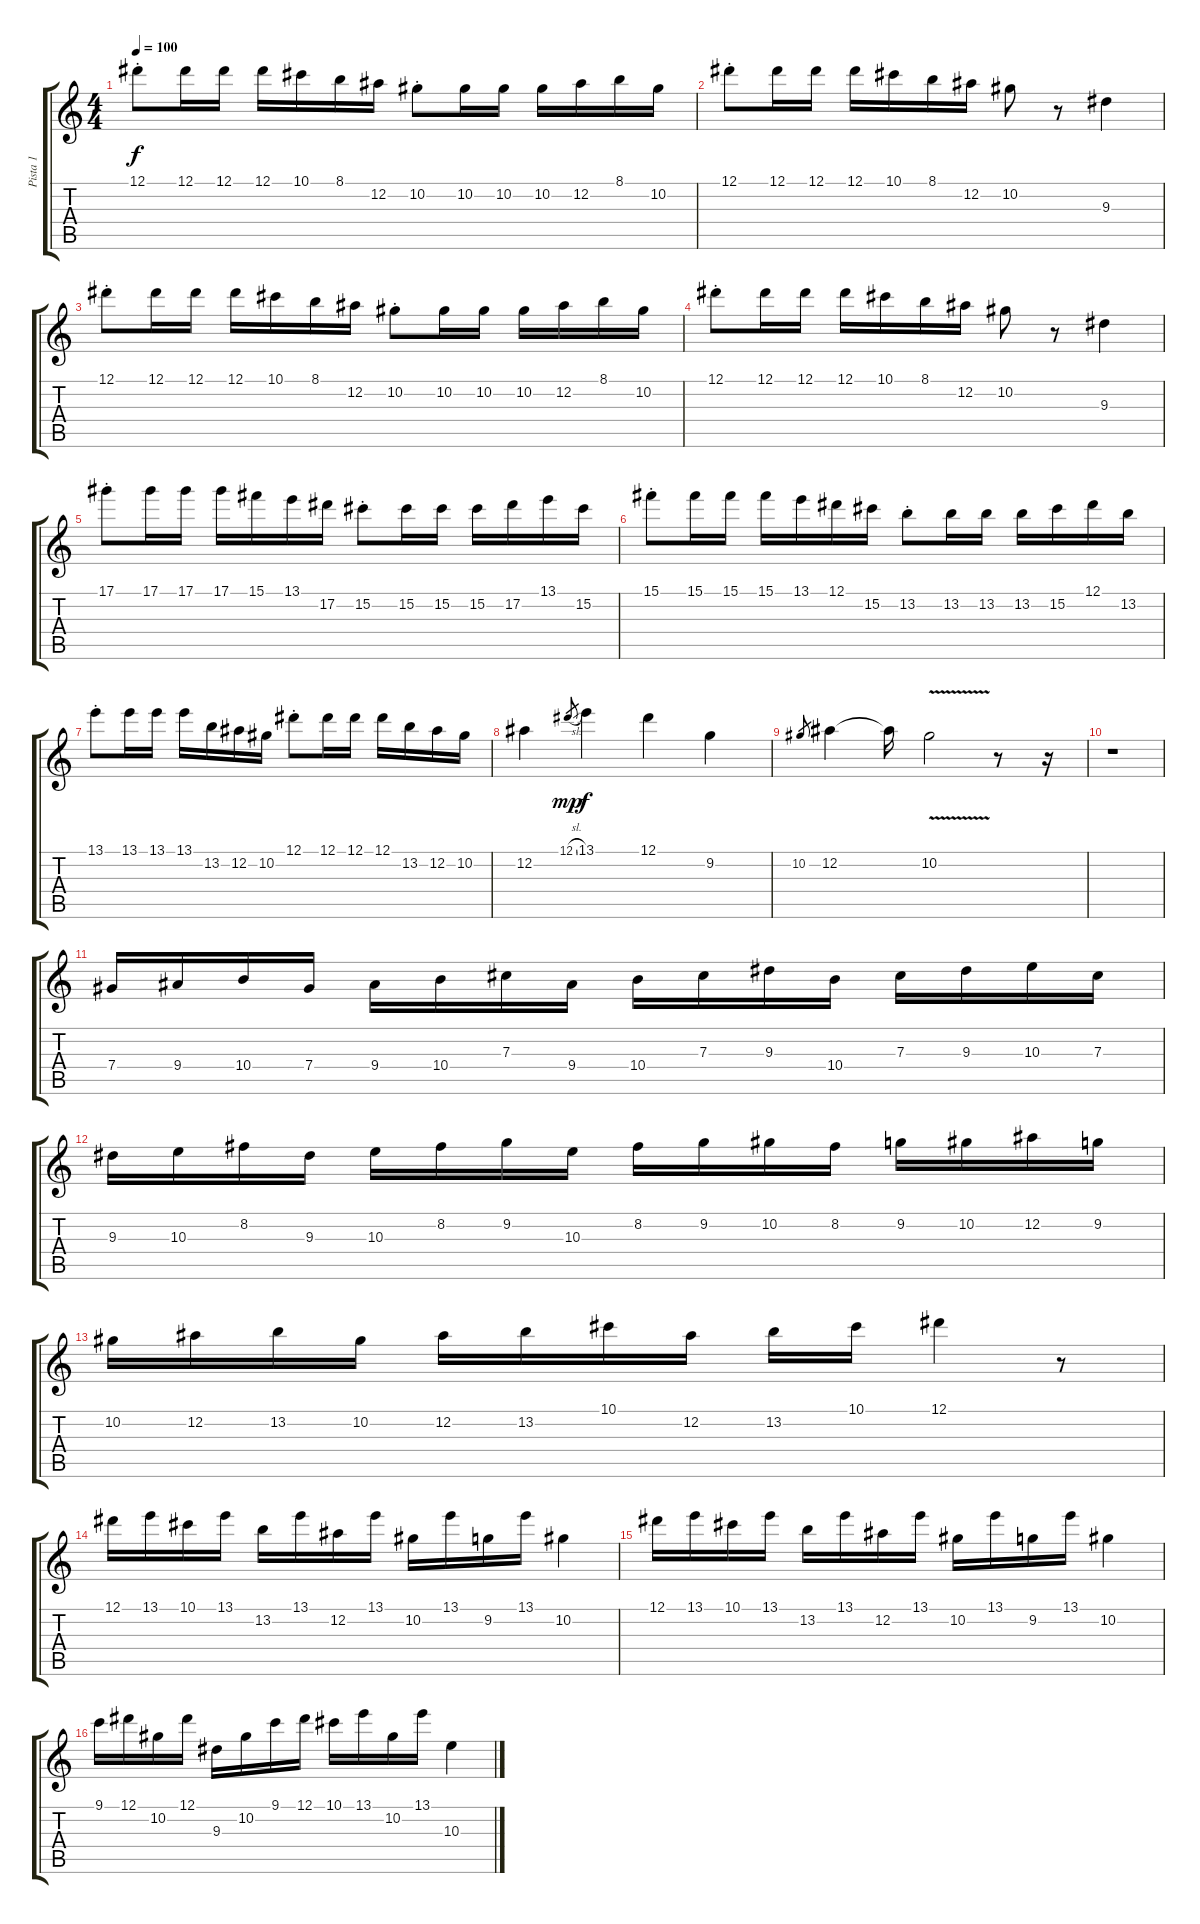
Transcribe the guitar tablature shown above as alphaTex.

\track ("Pista 1" "Pista 1") {instrument overdrivenguitar}
\staff {score tabs}
\tuning (Eb4 Bb3 Gb3 Db3 Ab2 Eb2) {hide}
\ts (4 4)
\tempo 100
\clef g2
\ks c
12.1{st}.8{dy f instrument overdrivenguitar} 12.1.16 12.1.16 12.1.16 10.1.16 8.1.16 12.2.16 10.2{st}.8 10.2.16 10.2.16 10.2.16 12.2.16 8.1.16 10.2.16 |
12.1{st}.8 12.1.16 12.1.16 12.1.16 10.1.16 8.1.16 12.2.16 10.2.8 r.8 9.3.4 |
12.1{st}.8 12.1.16 12.1.16 12.1.16 10.1.16 8.1.16 12.2.16 10.2{st}.8 10.2.16 10.2.16 10.2.16 12.2.16 8.1.16 10.2.16 |
12.1{st}.8 12.1.16 12.1.16 12.1.16 10.1.16 8.1.16 12.2.16 10.2.8 r.8 9.3.4 |
17.1{st}.8 17.1.16 17.1.16 17.1.16 15.1.16 13.1.16 17.2.16 15.2{st}.8 15.2.16 15.2.16 15.2.16 17.2.16 13.1.16 15.2.16 |
15.1{st}.8 15.1.16 15.1.16 15.1.16 13.1.16 12.1.16 15.2.16 13.2{st}.8 13.2.16 13.2.16 13.2.16 15.2.16 12.1.16 13.2.16 |
13.1{st}.8 13.1.16 13.1.16 13.1.16 13.2.16 12.2.16 10.2.16 12.1{st}.8 12.1.16 12.1.16 12.1.16 13.2.16 12.2.16 10.2.16 |
12.2.4 12.1{sl}.8{gr dy mp} 13.1.4{dy f} 12.1.4 9.2.4 |
10.2.8{gr} 12.2.4 12.2{t}.16 10.2{v}.2 r.8 r.16 |
r.1 |
7.4.16 9.4.16 10.4.16 7.4.16 9.4.16 10.4.16 7.3.16 9.4.16 10.4.16 7.3.16 9.3.16 10.4.16 7.3.16 9.3.16 10.3.16 7.3.16 |
9.3.16 10.3.16 8.2.16 9.3.16 10.3.16 8.2.16 9.2.16 10.3.16 8.2.16 9.2.16 10.2.16 8.2.16 9.2.16 10.2.16 12.2.16 9.2.16 |
10.2.16 12.2.16 13.2.16 10.2.16 12.2.16 13.2.16 10.1.16 12.2.16 13.2.16 10.1.16 12.1.4 r.8 |
12.1.16 13.1.16 10.1.16 13.1.16 13.2.16 13.1.16 12.2.16 13.1.16 10.2.16 13.1.16 9.2.16 13.1.16 10.2.4 |
12.1.16 13.1.16 10.1.16 13.1.16 13.2.16 13.1.16 12.2.16 13.1.16 10.2.16 13.1.16 9.2.16 13.1.16 10.2.4 |
9.1.16 12.1.16 10.2.16 12.1.16 9.3.16 10.2.16 9.1.16 12.1.16 10.1.16 13.1.16 10.2.16 13.1.16 10.3.4
